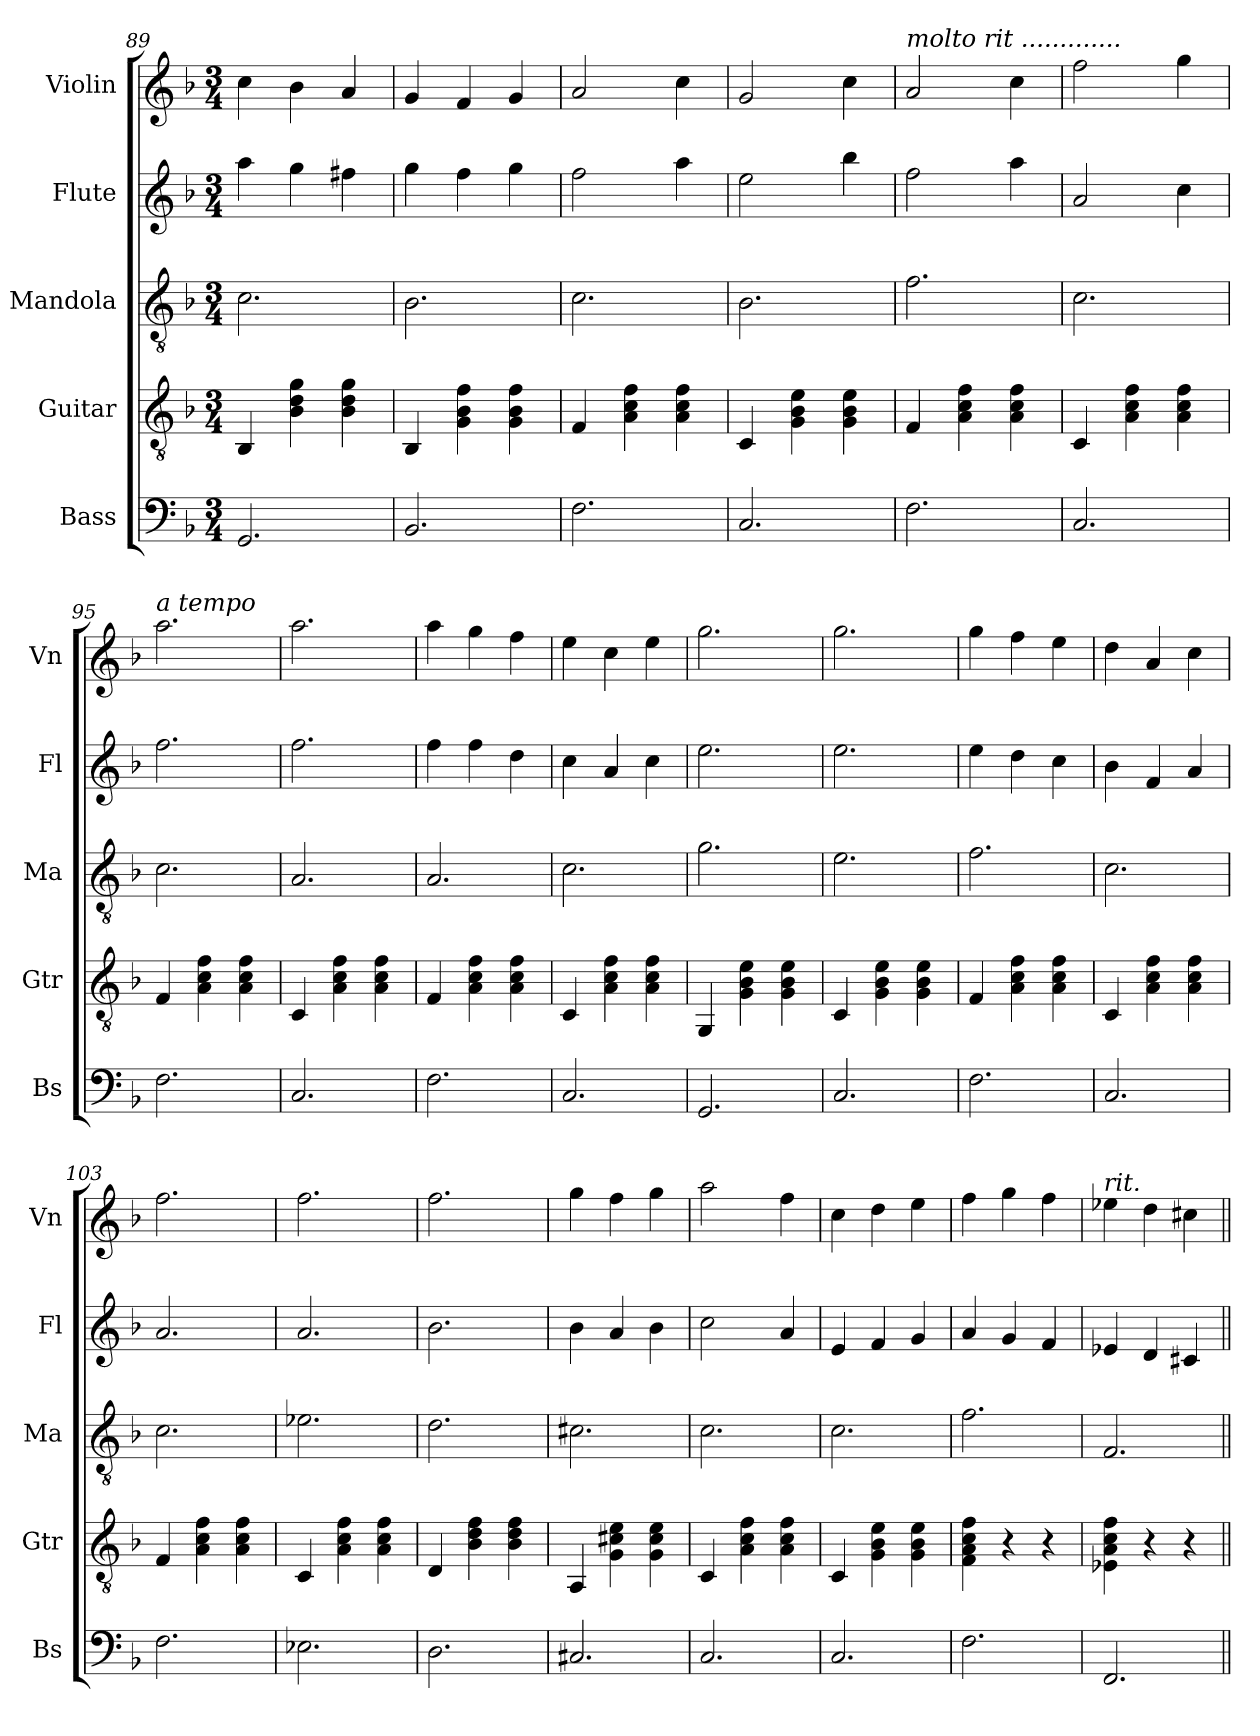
**kern	**kern	**kern	**kern	**kern
*part5	*part4	*part3	*part2	*part1
*staff5	*staff4	*staff3	*staff2	*staff1
*I"Bass	*I"Guitar	*I"Mandola	*I"Flute	*I"Violin
*I'Bs	*I'Gtr	*I'Ma	*I'Fl	*I'Vn
*clefF4	*clefGv2	*clefGv2	*clefG2	*clefG2
*ITrd7c12	*	*	*	*
*k[b-]	*k[b-]	*k[b-]	*k[b-]	*k[b-]
*M3/4	*M3/4	*M3/4	*M3/4	*M3/4
=89	=89	=89	=89	=89
2.GGG/	4BB-/	2.c\	4aa\	4cc\
.	4B-\ 4d\ 4g\	.	4gg\	4b-\
.	4B-\ 4d\ 4g\	.	4ff#X\	4a/
=90	=90	=90	=90	=90
2.BBB-/	4BB-/	2.B-\	4gg\	4g/
.	4G\ 4B-\ 4f\	.	4ff\	4f/
.	4G\ 4B-\ 4f\	.	4gg\	4g/
=91	=91	=91	=91	=91
2.FF\	4F/	2.c\	2ff\	2a/
.	4A\ 4c\ 4f\	.	.	.
.	4A\ 4c\ 4f\	.	4aa\	4cc\
=92	=92	=92	=92	=92
2.CC/	4C/	2.B-\	2ee\	2g/
.	4G\ 4B-\ 4e\	.	.	.
.	4G\ 4B-\ 4e\	.	4bb-\	4cc\
!!LO:LB:g=z
=93	=93	=93	=93	=93
*	*	*	*	*MM160
!	!	!	!	!LO:TX:a:i:t=molto rit .............
2.FF\	4F/	2.f\	2ff\	2a/
.	4A\ 4c\ 4f\	.	.	.
*	*	*	*	*MM147
.	4A\ 4c\ 4f\	.	4aa\	4cc\
=94	=94	=94	=94	=94
*	*	*	*	*MM128
2.CC/	4C/	2.c\	2a/	2ff\
.	4A\ 4c\ 4f\	.	.	.
*	*	*	*	*MM136
.	4A\ 4c\ 4f\	.	4cc\	4gg\
=95	=95	=95	=95	=95
*	*	*	*	*MM170
!	!	!	!	!LO:TX:a:i:t=a tempo
2.FF\	4F/	2.c\	2.ff\	2.aa\
.	4A\ 4c\ 4f\	.	.	.
.	4A\ 4c\ 4f\	.	.	.
=96	=96	=96	=96	=96
*	*	*	*	*MM180
2.CC/	4C/	2.A/	2.ff\	2.aa\
.	4A\ 4c\ 4f\	.	.	.
.	4A\ 4c\ 4f\	.	.	.
=97	=97	=97	=97	=97
2.FF\	4F/	2.A/	4ff\	4aa\
.	4A\ 4c\ 4f\	.	4ff\	4gg\
.	4A\ 4c\ 4f\	.	4dd\	4ff\
=98	=98	=98	=98	=98
2.CC/	4C/	2.c\	4cc\	4ee\
.	4A\ 4c\ 4f\	.	4a/	4cc\
.	4A\ 4c\ 4f\	.	4cc\	4ee\
=99	=99	=99	=99	=99
2.GGG/	4GG/	2.g\	2.ee\	2.gg\
.	4G\ 4B-\ 4e\	.	.	.
.	4G\ 4B-\ 4e\	.	.	.
=100	=100	=100	=100	=100
2.CC/	4C/	2.e\	2.ee\	2.gg\
.	4G\ 4B-\ 4e\	.	.	.
.	4G\ 4B-\ 4e\	.	.	.
=101	=101	=101	=101	=101
2.FF\	4F/	2.f\	4ee\	4gg\
.	4A\ 4c\ 4f\	.	4dd\	4ff\
.	4A\ 4c\ 4f\	.	4cc\	4ee\
!!LO:PB:g=z
=102	=102	=102	=102	=102
2.CC/	4C/	2.c\	4b-\	4dd\
.	4A\ 4c\ 4f\	.	4f/	4a/
.	4A\ 4c\ 4f\	.	4a/	4cc\
=103	=103	=103	=103	=103
2.FF\	4F/	2.c\	2.a/	2.ff\
.	4A\ 4c\ 4f\	.	.	.
.	4A\ 4c\ 4f\	.	.	.
=104	=104	=104	=104	=104
2.EE-X\	4C/	2.e-X\	2.a/	2.ff\
.	4A\ 4c\ 4f\	.	.	.
.	4A\ 4c\ 4f\	.	.	.
=105	=105	=105	=105	=105
2.DD\	4D/	2.d\	2.b-\	2.ff\
.	4B-\ 4d\ 4f\	.	.	.
.	4B-\ 4d\ 4f\	.	.	.
=106	=106	=106	=106	=106
2.CC#X/	4AA/	2.c#X\	4b-\	4gg\
.	4G\ 4c#X\ 4e\	.	4a/	4ff\
.	4G\ 4c#\ 4e\	.	4b-\	4gg\
=107	=107	=107	=107	=107
2.CC/	4C/	2.c\	2cc\	2aa\
.	4A\ 4c\ 4f\	.	.	.
.	4A\ 4c\ 4f\	.	4a/	4ff\
=108	=108	=108	=108	=108
2.CC/	4C/	2.c\	4e/	4cc\
.	4G\ 4B-\ 4e\	.	4f/	4dd\
.	4G\ 4B-\ 4e\	.	4g/	4ee\
=109	=109	=109	=109	=109
2.FF\	4F\ 4A\ 4c\ 4f\	2.f\	4a/	4ff\
*	*	*	*	*MM175
.	4r	.	4g/	4gg\
*	*	*	*	*MM170
.	4r	.	4f/	4ff\
=110	=110	=110	=110	=110
*	*	*	*	*MM165
!	!	!	!	!LO:TX:a:i:t=rit.
2.FFF/	4E-X\ 4A\ 4c\ 4f\	2.F/	4e-X/	4ee-X\
*	*	*	*	*MM160
.	4r	.	4d/	4dd\
*	*	*	*	*MM155
.	4r	.	4c#X/	4cc#X\
=||	=||	=||	=||	=||
*-	*-	*-	*-	*-
